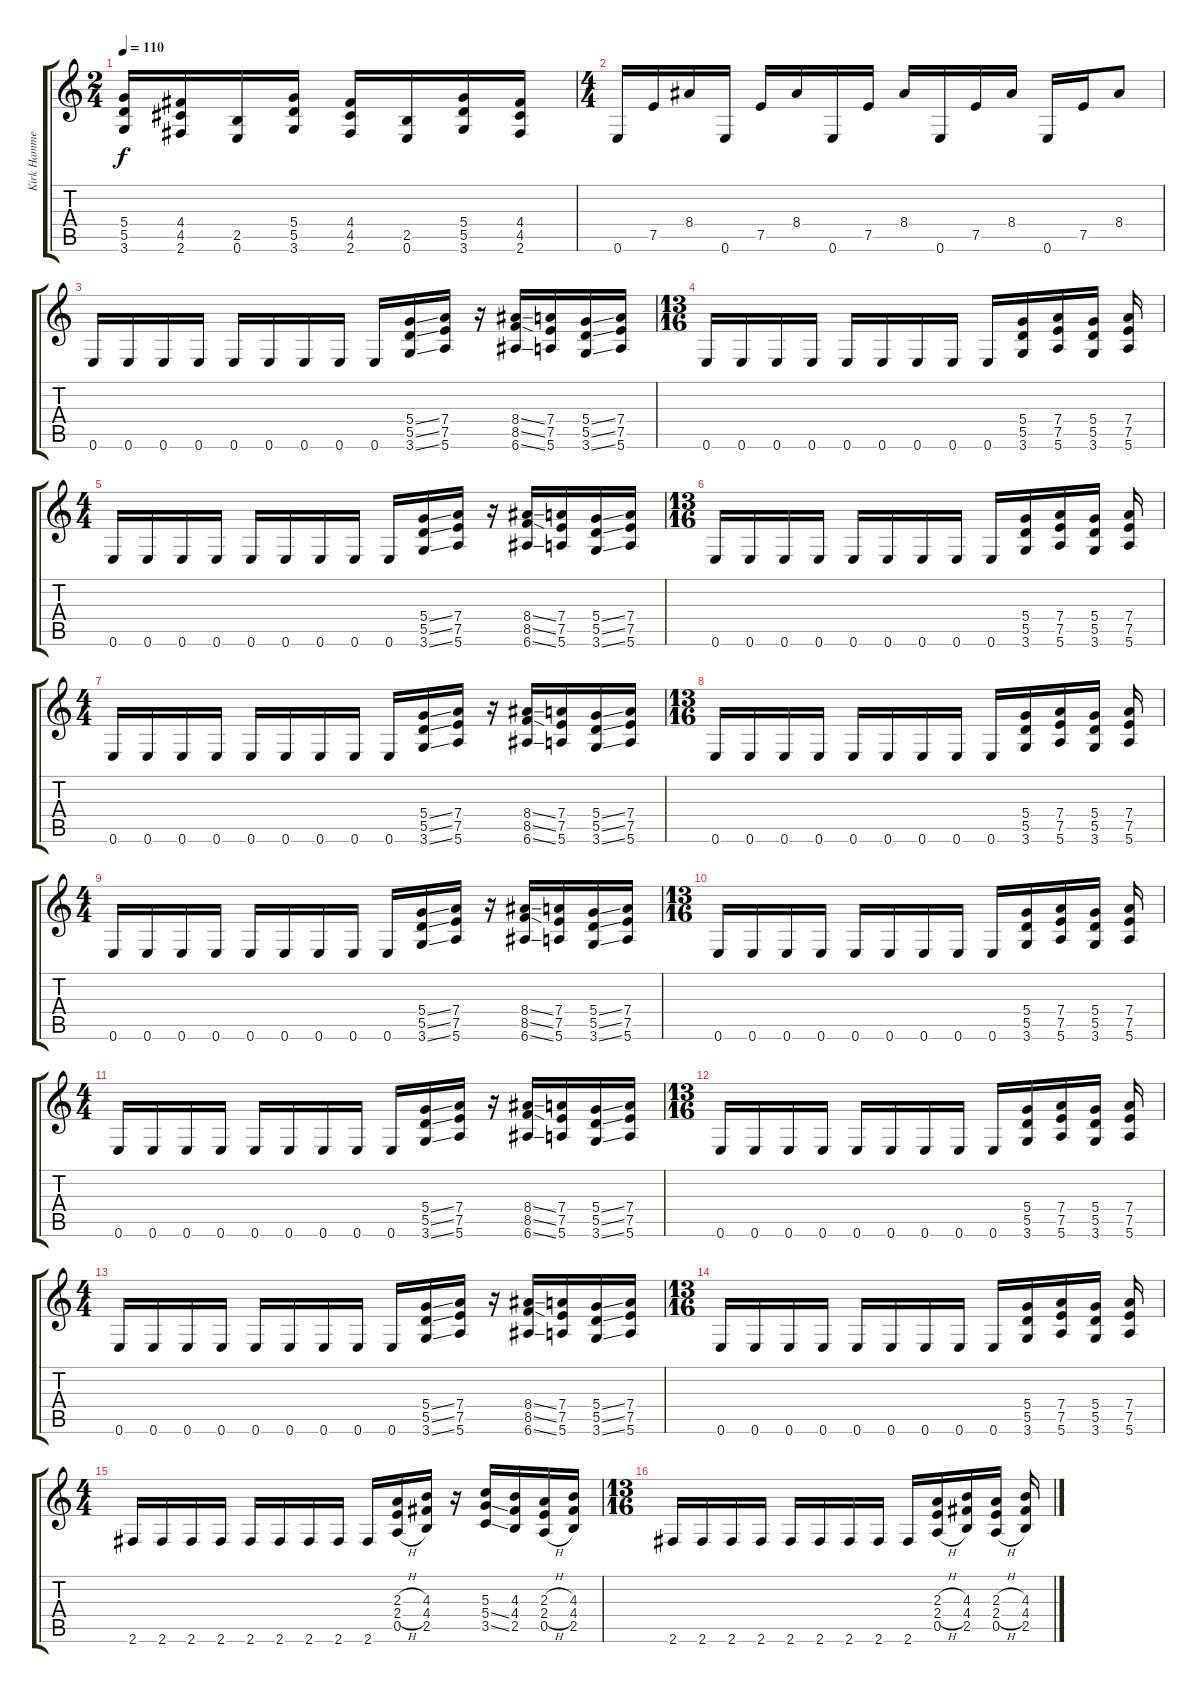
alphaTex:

\track ("Kirk Hammet" "Kirk Hamme") {instrument distortionguitar}
\staff {score tabs}
\tuning (E4 B3 G3 D3 A2 E2) {hide}
\ts (2 4)
\tempo 110
\clef g2
\ks c
(5.4 5.5 3.6).16{dy f} (4.4 4.5 2.6).16 (2.5 0.6).16 (5.4 5.5 3.6).16 (4.4 4.5 2.6).16 (2.5 0.6).16 (5.4 5.5 3.6).16 (4.4 4.5 2.6).16 |
\ts (4 4)
0.6.16 7.5.16 8.4.16 0.6.16 7.5.16 8.4.16 0.6.16 7.5.16 8.4.16 0.6.16 7.5.16 8.4.16 0.6.16 7.5.16 8.4.8 |
0.6.16 0.6.16 0.6.16 0.6.16 0.6.16 0.6.16 0.6.16 0.6.16 0.6.16 (5.4{ss} 5.5{ss} 3.6{ss}).16 (7.4 7.5 5.6).16 r.16 (8.4{ss} 8.5{ss} 6.6{ss}).16 (7.4 7.5 5.6).16 (5.4{ss} 5.5{ss} 3.6{ss}).16 (7.4 7.5 5.6).16 |
\ts (13 16)
0.6.16 0.6.16 0.6.16 0.6.16 0.6.16 0.6.16 0.6.16 0.6.16 0.6.16 (5.4 5.5 3.6).16 (7.4 7.5 5.6).16 (5.4 5.5 3.6).16 (7.4 7.5 5.6).16 |
\ts (4 4)
0.6.16 0.6.16 0.6.16 0.6.16 0.6.16 0.6.16 0.6.16 0.6.16 0.6.16 (5.4{ss} 5.5{ss} 3.6{ss}).16 (7.4 7.5 5.6).16 r.16 (8.4{ss} 8.5{ss} 6.6{ss}).16 (7.4 7.5 5.6).16 (5.4{ss} 5.5{ss} 3.6{ss}).16 (7.4 7.5 5.6).16 |
\ts (13 16)
0.6.16 0.6.16 0.6.16 0.6.16 0.6.16 0.6.16 0.6.16 0.6.16 0.6.16 (5.4 5.5 3.6).16 (7.4 7.5 5.6).16 (5.4 5.5 3.6).16 (7.4 7.5 5.6).16 |
\ts (4 4)
0.6.16 0.6.16 0.6.16 0.6.16 0.6.16 0.6.16 0.6.16 0.6.16 0.6.16 (5.4{ss} 5.5{ss} 3.6{ss}).16 (7.4 7.5 5.6).16 r.16 (8.4{ss} 8.5{ss} 6.6{ss}).16 (7.4 7.5 5.6).16 (5.4{ss} 5.5{ss} 3.6{ss}).16 (7.4 7.5 5.6).16 |
\ts (13 16)
0.6.16 0.6.16 0.6.16 0.6.16 0.6.16 0.6.16 0.6.16 0.6.16 0.6.16 (5.4 5.5 3.6).16 (7.4 7.5 5.6).16 (5.4 5.5 3.6).16 (7.4 7.5 5.6).16 |
\ts (4 4)
0.6.16 0.6.16 0.6.16 0.6.16 0.6.16 0.6.16 0.6.16 0.6.16 0.6.16 (5.4{ss} 5.5{ss} 3.6{ss}).16 (7.4 7.5 5.6).16 r.16 (8.4{ss} 8.5{ss} 6.6{ss}).16 (7.4 7.5 5.6).16 (5.4{ss} 5.5{ss} 3.6{ss}).16 (7.4 7.5 5.6).16 |
\ts (13 16)
0.6.16 0.6.16 0.6.16 0.6.16 0.6.16 0.6.16 0.6.16 0.6.16 0.6.16 (5.4 5.5 3.6).16 (7.4 7.5 5.6).16 (5.4 5.5 3.6).16 (7.4 7.5 5.6).16 |
\ts (4 4)
0.6.16 0.6.16 0.6.16 0.6.16 0.6.16 0.6.16 0.6.16 0.6.16 0.6.16 (5.4{ss} 5.5{ss} 3.6{ss}).16 (7.4 7.5 5.6).16 r.16 (8.4{ss} 8.5{ss} 6.6{ss}).16 (7.4 7.5 5.6).16 (5.4{ss} 5.5{ss} 3.6{ss}).16 (7.4 7.5 5.6).16 |
\ts (13 16)
0.6.16 0.6.16 0.6.16 0.6.16 0.6.16 0.6.16 0.6.16 0.6.16 0.6.16 (5.4 5.5 3.6).16 (7.4 7.5 5.6).16 (5.4 5.5 3.6).16 (7.4 7.5 5.6).16 |
\ts (4 4)
0.6.16 0.6.16 0.6.16 0.6.16 0.6.16 0.6.16 0.6.16 0.6.16 0.6.16 (5.4{ss} 5.5{ss} 3.6{ss}).16 (7.4 7.5 5.6).16 r.16 (8.4{ss} 8.5{ss} 6.6{ss}).16 (7.4 7.5 5.6).16 (5.4{ss} 5.5{ss} 3.6{ss}).16 (7.4 7.5 5.6).16 |
\ts (13 16)
0.6.16 0.6.16 0.6.16 0.6.16 0.6.16 0.6.16 0.6.16 0.6.16 0.6.16 (5.4 5.5 3.6).16 (7.4 7.5 5.6).16 (5.4 5.5 3.6).16 (7.4 7.5 5.6).16 |
\ts (4 4)
2.6.16 2.6.16 2.6.16 2.6.16 2.6.16 2.6.16 2.6.16 2.6.16 2.6.16 (2.3{h} 2.4{h} 0.5{h}).16 (4.3 4.4 2.5).16 r.16 (5.3 5.4{ss} 3.5{ss}).16 (4.3 4.4 2.5).16 (2.3{h} 2.4{h} 0.5{h}).16 (4.3 4.4 2.5).16 |
\ts (13 16)
2.6.16 2.6.16 2.6.16 2.6.16 2.6.16 2.6.16 2.6.16 2.6.16 2.6.16 (2.3{h} 2.4{h} 0.5{h}).16 (4.3 4.4 2.5).16 (2.3{h} 2.4{h} 0.5{h}).16 (4.3 4.4 2.5).16
